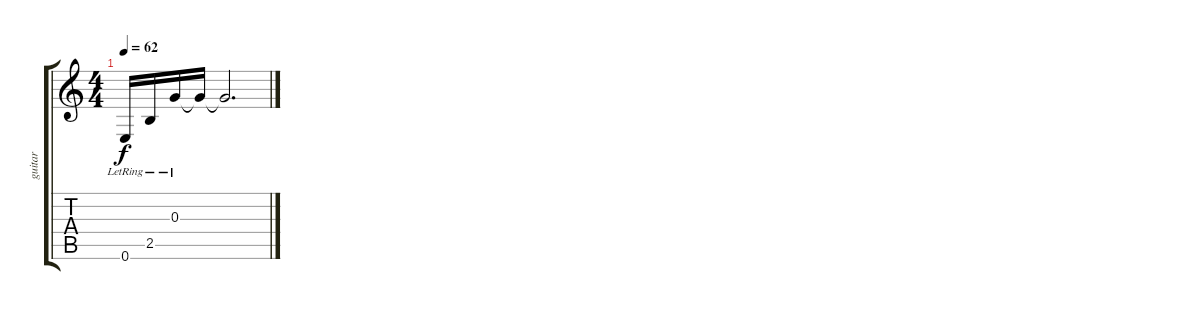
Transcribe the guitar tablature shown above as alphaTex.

\track ("guitar" "guitar") {instrument electricguitarjazz}
\staff {score tabs}
\tuning (E4 B3 G3 D3 A2 E2) {hide}
\ts (4 4)
\tempo 62
\clef g2
\ks c
0.6{lr}.16{dy f} 2.5{lr}.16 0.3{lr}.16 0.3{t}.16 0.3{t}.2{d}
